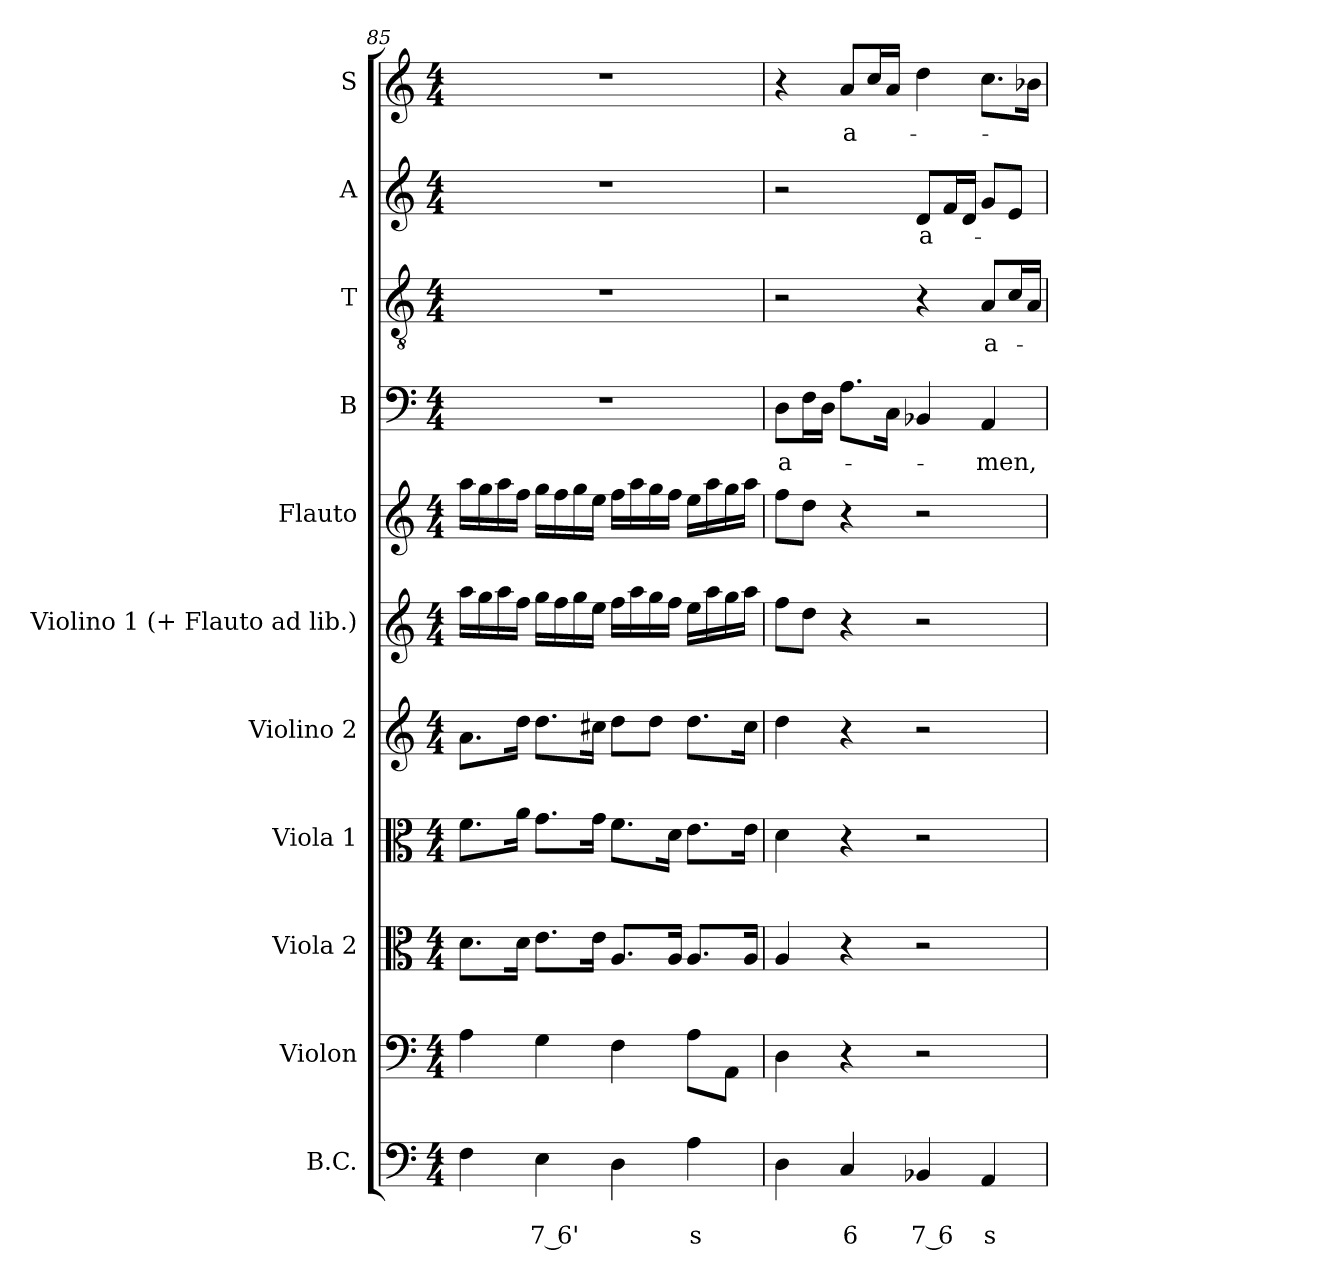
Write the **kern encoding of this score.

**kern	**text	**text	**kern	**kern	**kern	**kern	**kern	**kern	**kern	**text	**kern	**text	**kern	**text	**kern	**text
*part11	*part11	*part11	*part10	*part9	*part8	*part7	*part6	*part5	*part4	*part4	*part3	*part3	*part2	*part2	*part1	*part1
*staff11	*staff11	*staff11	*staff10	*staff9	*staff8	*staff7	*staff6	*staff5	*staff4	*staff4	*staff3	*staff3	*staff2	*staff2	*staff1	*staff1
*I"B.C.	*	*	*I"Violon	*I"Viola 2	*I"Viola 1	*I"Violino 2	*I"Violino 1 (+ Flauto ad lib.)	*I"Flauto	*I"B	*	*I"T	*	*I"A	*	*I"S	*
*I'B.C.	*	*	*I'Vn	*I'Va2	*I'Va1	*I'Vn2	*I'Vn1	*I'Fl.	*I'B	*	*I'T	*	*I'A	*	*I'S	*
!!LO:LB:g=z
*clefF4	*	*	*clefF4	*clefC3	*clefC3	*clefG2	*clefG2	*clefG2	*clefF4	*	*clefGv2	*	*clefG2	*	*clefG2	*
*	*	*	*	*	*	*	*	*	*	*	*ITrd7c12	*	*	*	*	*
*k[]	*	*	*k[]	*k[]	*k[]	*k[]	*k[]	*k[]	*k[]	*	*k[]	*	*k[]	*	*k[]	*
*C:	*	*	*C:	*C:	*C:	*C:	*C:	*C:	*C:	*	*C:	*	*C:	*	*C:	*
*M4/4	*	*	*M4/4	*M4/4	*M4/4	*M4/4	*M4/4	*M4/4	*M4/4	*	*M4/4	*	*M4/4	*	*M4/4	*
=85	=85	=85	=85	=85	=85	=85	=85	=85	=85	=85	=85	=85	=85	=85	=85	=85
4F\	.	.	4A\	8.d\L	8.f\L	8.a\L	16aa\LL	16aa\LL	1r	.	1r	.	1r	.	1r	.
.	.	.	.	.	.	.	16gg\	16gg\	.	.	.	.	.	.	.	.
.	.	.	.	.	.	.	16aa\	16aa\	.	.	.	.	.	.	.	.
.	.	.	.	16d\Jk	16a\Jk	16dd\Jk	16ff\JJ	16ff\JJ	.	.	.	.	.	.	.	.
!	!	!LO:LY:b	!	!	!	!	!	!	!	!	!	!	!	!	!	!
4E\	.	7 6'	4G\	8.e\L	8.g\L	8.dd\L	16gg\LL	16gg\LL	.	.	.	.	.	.	.	.
.	.	.	.	.	.	.	16ff\	16ff\	.	.	.	.	.	.	.	.
.	.	.	.	.	.	.	16gg\	16gg\	.	.	.	.	.	.	.	.
.	.	.	.	16e\Jk	16g\Jk	16cc#X\Jk	16ee\JJ	16ee\JJ	.	.	.	.	.	.	.	.
4D\	.	.	4F\	8.A/L	8.f\L	8dd\L	16ff\LL	16ff\LL	.	.	.	.	.	.	.	.
.	.	.	.	.	.	.	16aa\	16aa\	.	.	.	.	.	.	.	.
.	.	.	.	.	.	8dd\J	16gg\	16gg\	.	.	.	.	.	.	.	.
.	.	.	.	16A/Jk	16d\Jk	.	16ff\JJ	16ff\JJ	.	.	.	.	.	.	.	.
!	!	!LO:LY:b	!	!	!	!	!	!	!	!	!	!	!	!	!	!
4A\	.	s	8A\L	8.A/L	8.e\L	8.dd\L	16ee\LL	16ee\LL	.	.	.	.	.	.	.	.
.	.	.	.	.	.	.	16aa\	16aa\	.	.	.	.	.	.	.	.
.	.	.	8AA\J	.	.	.	16gg\	16gg\	.	.	.	.	.	.	.	.
.	.	.	.	16A/Jk	16e\Jk	16cc#\Jk	16aa\JJ	16aa\JJ	.	.	.	.	.	.	.	.
=86	=86	=86	=86	=86	=86	=86	=86	=86	=86	=86	=86	=86	=86	=86	=86	=86
!	!	!	!	!	!	!	!	!	!	!LO:LY:b	!	!	!	!	!	!
4D\	.	.	4D\	4A/	4d\	4dd\	8ff\L	8ff\L	8D\L	a-	2r	.	2r	.	4r	.
.	.	.	.	.	.	.	8dd\J	8dd\J	16F\L	.	.	.	.	.	.	.
.	.	.	.	.	.	.	.	.	16D\JJ	.	.	.	.	.	.	.
!	!	!LO:LY:b	!	!	!	!	!	!	!	!	!	!	!	!	!	!
!	!	!	!	!	!	!	!	!	!	!	!	!	!	!	!	!LO:LY:b
4C/	.	6	4r	4r	4r	4r	4r	4r	8.A\L	.	.	.	.	.	8a/L	a-
.	.	.	.	.	.	.	.	.	.	.	.	.	.	.	16cc/L	.
.	.	.	.	.	.	.	.	.	16C\Jk	.	.	.	.	.	16a/JJ	.
!	!	!LO:LY:b	!	!	!	!	!	!	!	!	!	!	!	!	!	!
!	!	!	!	!	!	!	!	!	!	!	!	!	!	!LO:LY:b	!	!
4BB-X/	.	7 6	2r	2r	2r	2r	2r	2r	4BB-X/	.	4r	.	8d/L	a-	4dd\	.
.	.	.	.	.	.	.	.	.	.	.	.	.	16f/L	.	.	.
.	.	.	.	.	.	.	.	.	.	.	.	.	16d/JJ	.	.	.
!	!	!LO:LY:b	!	!	!	!	!	!	!	!	!	!	!	!	!	!
!	!	!	!	!	!	!	!	!	!	!LO:LY:b	!	!	!	!	!	!
!	!	!	!	!	!	!	!	!	!	!	!	!LO:LY:b	!	!	!	!
4AA/	.	s	.	.	.	.	.	.	4AA/	-men,	8AA/L	a-	8g/L	.	8.cc\L	.
.	.	.	.	.	.	.	.	.	.	.	16C/L	.	8e/J	.	.	.
.	.	.	.	.	.	.	.	.	.	.	16AA/JJ	.	.	.	16b-X\Jk	.
=	=	=	=	=	=	=	=	=	=	=	=	=	=	=	=	=
*-	*-	*-	*-	*-	*-	*-	*-	*-	*-	*-	*-	*-	*-	*-	*-	*-
